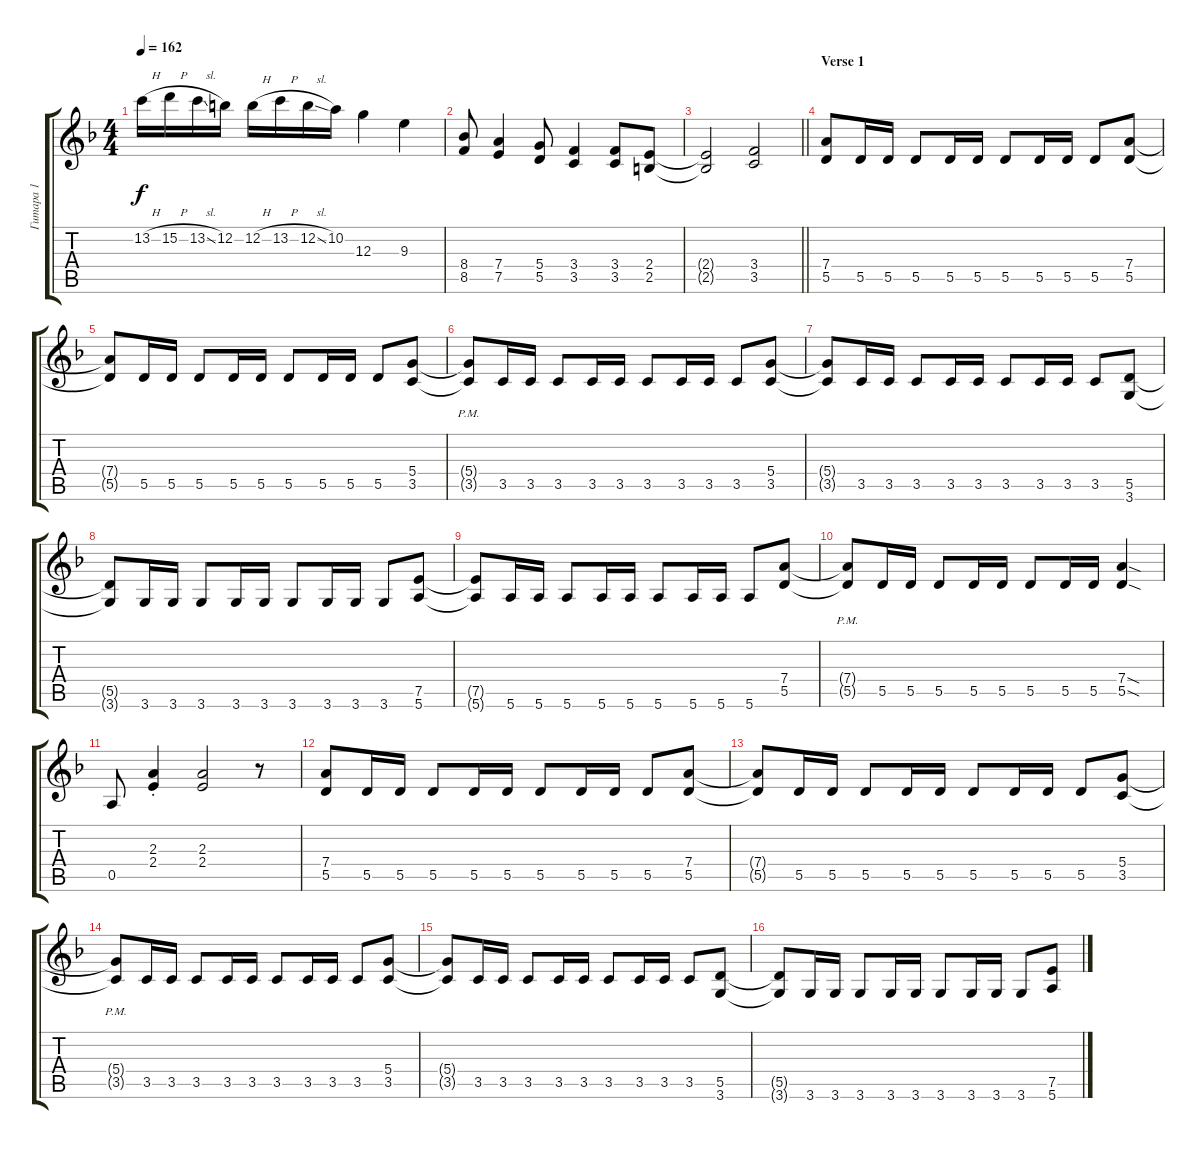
\track ("Гитара 1" "Гитара 1") {instrument distortionguitar}
\staff {score tabs}
\tuning (E4 B3 G3 D3 A2 E2) {hide}
\ts (4 4)
\tempo 162
\clef g2
\ks dminor
13.2{h}.16{dy f} 15.2{h}.16 13.2{sl}.16 12.2.16 12.2{h}.16 13.2{h}.16 12.2{sl}.16 10.2.16 12.3.4 9.3.4 |
(8.4 8.5).8 (7.4 7.5).4 (5.4 5.5).8 (3.4 3.5).4 (3.4 3.5).8 (2.4 2.5).8 |
\barLineRight lightlight
(2.4{t} 2.5{t}).2 (3.4 3.5).2 |
\section ("" "Verse 1")
(7.4 5.5).8 5.5.16 5.5.16 5.5.8 5.5.16 5.5.16 5.5.8 5.5.16 5.5.16 5.5.8 (7.4 5.5).8 |
(7.4{t} 5.5{t}).8 5.5.16 5.5.16 5.5.8 5.5.16 5.5.16 5.5.8 5.5.16 5.5.16 5.5.8 (5.4 3.5).8 |
(5.4{pm t} 3.5{pm t}).8 3.5.16 3.5.16 3.5.8 3.5.16 3.5.16 3.5.8 3.5.16 3.5.16 3.5.8 (5.4 3.5).8 |
(5.4{t} 3.5{t}).8 3.5.16 3.5.16 3.5.8 3.5.16 3.5.16 3.5.8 3.5.16 3.5.16 3.5.8 (5.5 3.6).8 |
(5.5{t} 3.6{t}).8 3.6.16 3.6.16 3.6.8 3.6.16 3.6.16 3.6.8 3.6.16 3.6.16 3.6.8 (7.5 5.6).8 |
(7.5{t} 5.6{t}).8 5.6.16 5.6.16 5.6.8 5.6.16 5.6.16 5.6.8 5.6.16 5.6.16 5.6.8 (7.4 5.5).8 |
(7.4{pm t} 5.5{pm t}).8 5.5.16 5.5.16 5.5.8 5.5.16 5.5.16 5.5.8 5.5.16 5.5.16 (7.4{sod} 5.5{sod}).4 |
0.5.8 (2.3{st} 2.4{st}).4 (2.3 2.4).2 r.8 |
(7.4 5.5).8 5.5.16 5.5.16 5.5.8 5.5.16 5.5.16 5.5.8 5.5.16 5.5.16 5.5.8 (7.4 5.5).8 |
(7.4{t} 5.5{t}).8 5.5.16 5.5.16 5.5.8 5.5.16 5.5.16 5.5.8 5.5.16 5.5.16 5.5.8 (5.4 3.5).8 |
(5.4{pm t} 3.5{pm t}).8 3.5.16 3.5.16 3.5.8 3.5.16 3.5.16 3.5.8 3.5.16 3.5.16 3.5.8 (5.4 3.5).8 |
(5.4{t} 3.5{t}).8 3.5.16 3.5.16 3.5.8 3.5.16 3.5.16 3.5.8 3.5.16 3.5.16 3.5.8 (5.5 3.6).8 |
(5.5{t} 3.6{t}).8 3.6.16 3.6.16 3.6.8 3.6.16 3.6.16 3.6.8 3.6.16 3.6.16 3.6.8 (7.5 5.6).8
